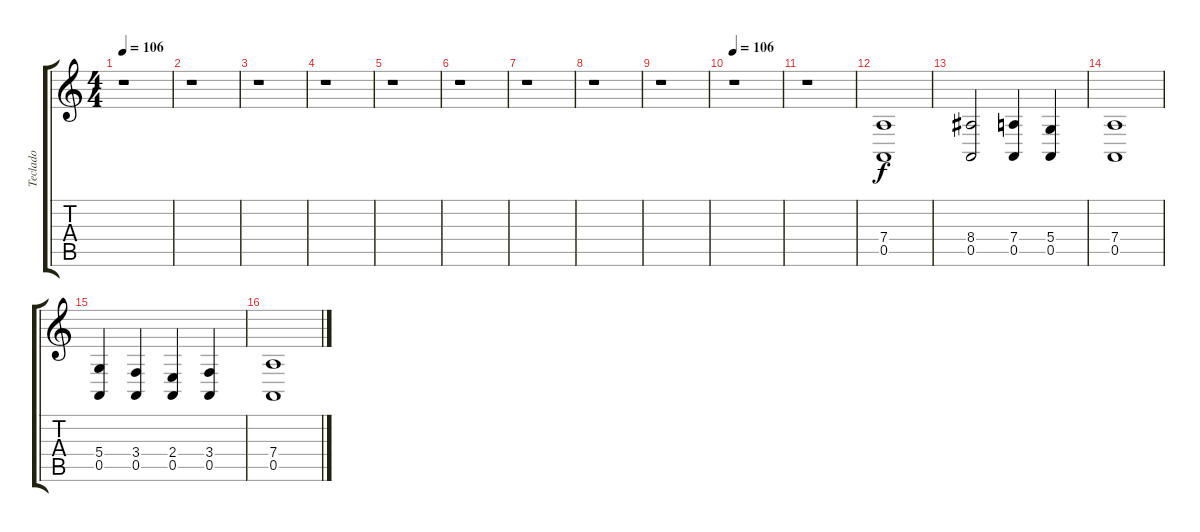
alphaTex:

\track ("Teclado" "Teclado") {instrument stringensemble1}
\staff {score tabs}
\tuning (E4 B3 G3 D3 A2 E2) {hide}
\ts (4 4)
\tempo 106
\clef g2
\ks c
r.1{dy f} |
r.1 |
r.1 |
r.1 |
r.1 |
r.1 |
r.1 |
r.1 |
r.1 |
\tempo 106
r.1 |
r.1 |
(7.4 0.5).1 |
(8.4 0.5).2 (7.4 0.5).4 (5.4 0.5).4 |
(7.4 0.5).1 |
(5.4 0.5).4 (3.4 0.5).4 (2.4 0.5).4 (3.4 0.5).4 |
(7.4 0.5).1
